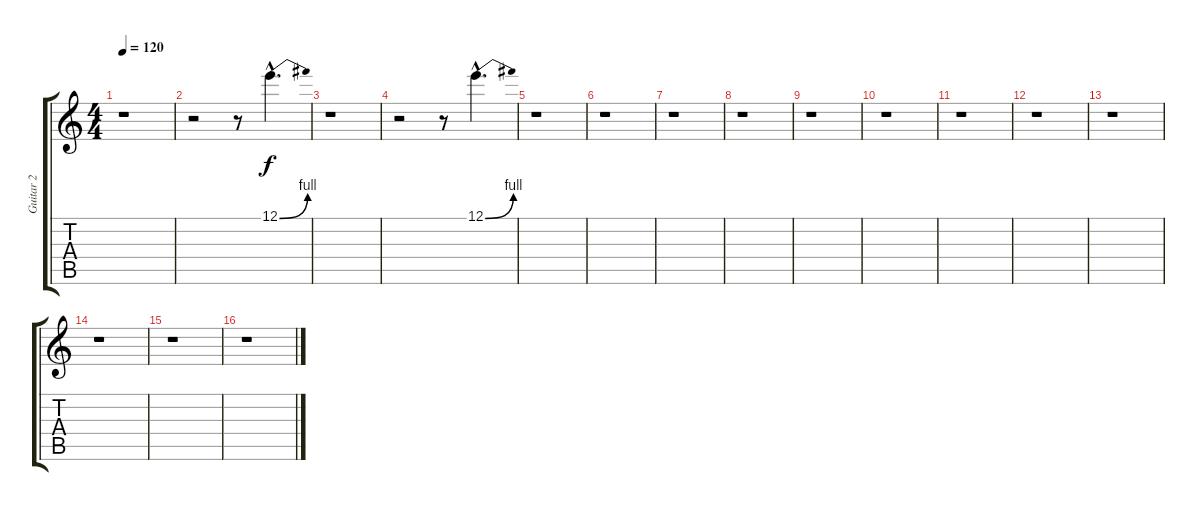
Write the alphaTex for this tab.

\track ("Guitar 2" "Guitar 2") {instrument distortionguitar}
\staff {score tabs}
\tuning (E4 B3 G3 D3 A2 E2) {hide}
\ts (4 4)
\tempo 120
\clef g2
\ks c
r.1{dy f} |
r.2 r.8 12.1{be (bend 0 0 60 4) hac}.4{d} |
r.1 |
r.2 r.8 12.1{be (bend 0 0 60 4) hac}.4{d} |
r.1 |
r.1 |
r.1 |
r.1 |
r.1 |
r.1 |
r.1 |
r.1 |
r.1 |
r.1 |
r.1 |
r.1
